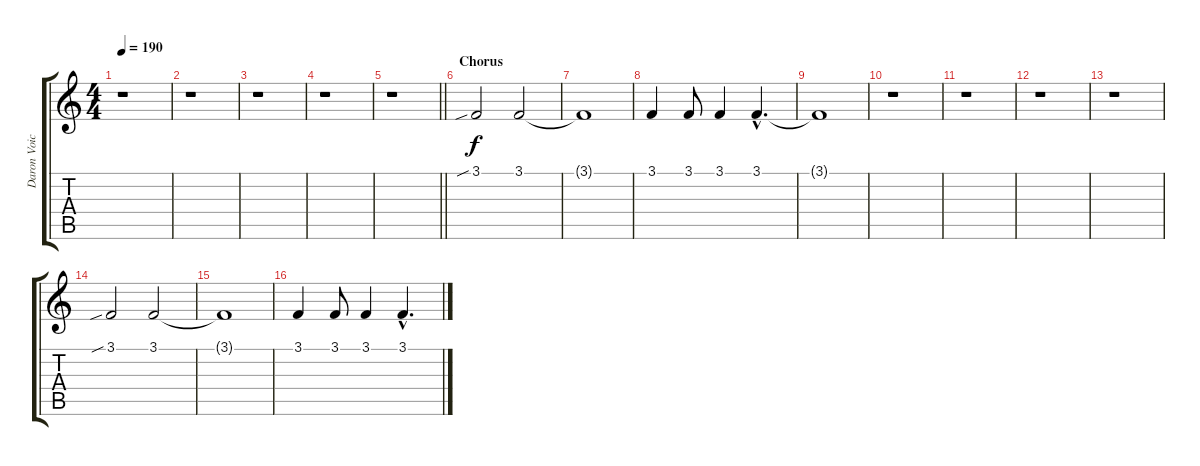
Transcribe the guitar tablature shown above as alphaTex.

\track ("Daron Voice" "Daron Voic") {instrument tenorsax}
\staff {score tabs}
\tuning (D4 A3 F3 C3 G2 C2) {hide}
\ts (4 4)
\tempo 190
\clef g2
\ks c
r.1{dy f} |
r.1 |
r.1 |
r.1 |
\barLineRight lightlight
r.1 |
\section ("" "Chorus")
3.1{sib}.2 3.1.2 |
3.1{t}.1 |
3.1.4 3.1.8 3.1.4 3.1{hac}.4{d} |
3.1{t}.1 |
r.1 |
r.1 |
r.1 |
r.1 |
3.1{sib}.2 3.1.2 |
3.1{t}.1 |
3.1.4 3.1.8 3.1.4 3.1{hac}.4{d}
